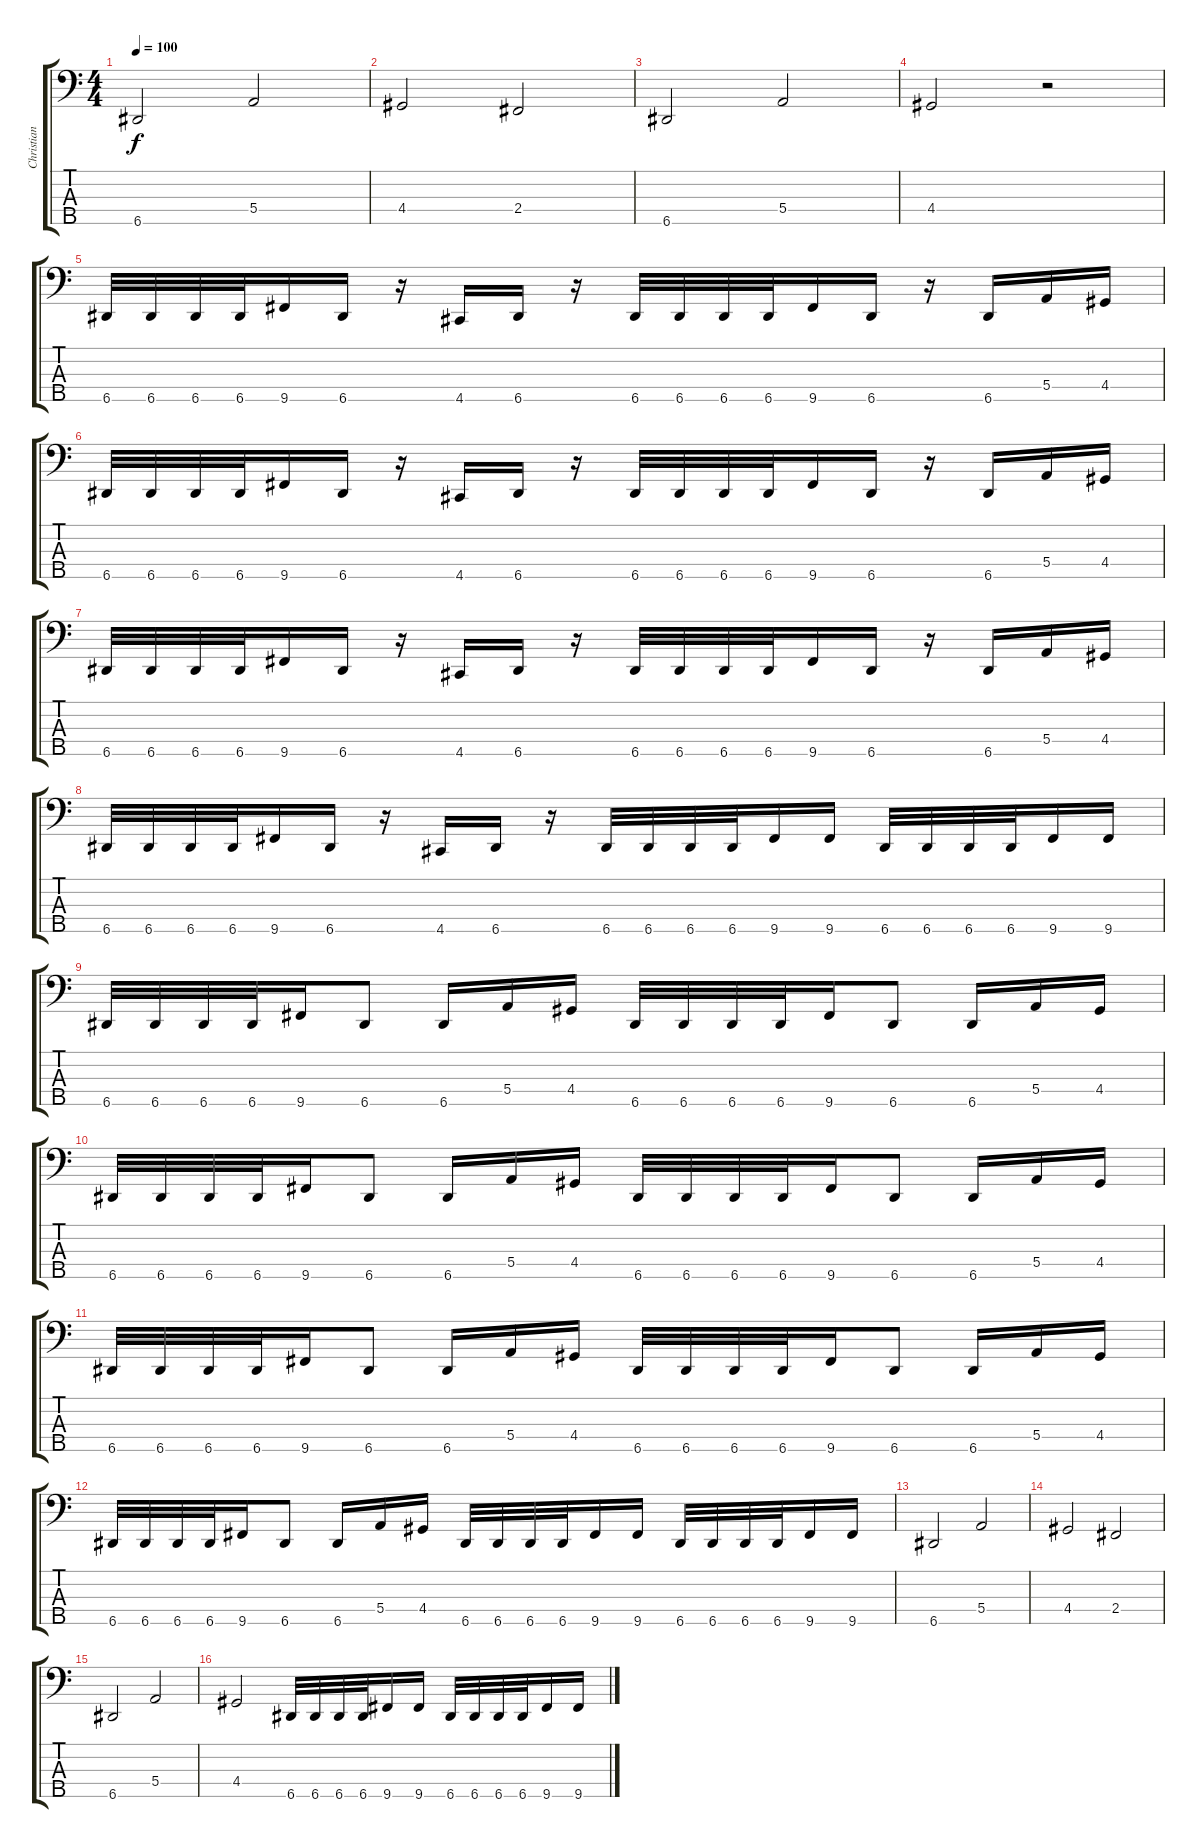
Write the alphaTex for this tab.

\track ("Christian" "Christian") {instrument electricbasspick}
\staff {score tabs}
\tuning (G2 D2 A1 E1 A0) {hide}
\ts (4 4)
\tempo 100
\clef f4
\ks c
6.5.2{dy f} 5.4.2 |
4.4.2 2.4.2 |
6.5.2 5.4.2 |
4.4.2 r.2 |
6.5.32 6.5.32 6.5.32 6.5.32 9.5.16 6.5.16 r.16 4.5.16 6.5.16 r.16 6.5.32 6.5.32 6.5.32 6.5.32 9.5.16 6.5.16 r.16 6.5.16 5.4.16 4.4.16 |
6.5.32 6.5.32 6.5.32 6.5.32 9.5.16 6.5.16 r.16 4.5.16 6.5.16 r.16 6.5.32 6.5.32 6.5.32 6.5.32 9.5.16 6.5.16 r.16 6.5.16 5.4.16 4.4.16 |
6.5.32 6.5.32 6.5.32 6.5.32 9.5.16 6.5.16 r.16 4.5.16 6.5.16 r.16 6.5.32 6.5.32 6.5.32 6.5.32 9.5.16 6.5.16 r.16 6.5.16 5.4.16 4.4.16 |
6.5.32 6.5.32 6.5.32 6.5.32 9.5.16 6.5.16 r.16 4.5.16 6.5.16 r.16 6.5.32 6.5.32 6.5.32 6.5.32 9.5.16 9.5.16 6.5.32 6.5.32 6.5.32 6.5.32 9.5.16 9.5.16 |
6.5.32 6.5.32 6.5.32 6.5.32 9.5.16 6.5.8 6.5.16 5.4.16 4.4.16 6.5.32 6.5.32 6.5.32 6.5.32 9.5.16 6.5.8 6.5.16 5.4.16 4.4.16 |
6.5.32 6.5.32 6.5.32 6.5.32 9.5.16 6.5.8 6.5.16 5.4.16 4.4.16 6.5.32 6.5.32 6.5.32 6.5.32 9.5.16 6.5.8 6.5.16 5.4.16 4.4.16 |
6.5.32 6.5.32 6.5.32 6.5.32 9.5.16 6.5.8 6.5.16 5.4.16 4.4.16 6.5.32 6.5.32 6.5.32 6.5.32 9.5.16 6.5.8 6.5.16 5.4.16 4.4.16 |
6.5.32 6.5.32 6.5.32 6.5.32 9.5.16 6.5.8 6.5.16 5.4.16 4.4.16 6.5.32 6.5.32 6.5.32 6.5.32 9.5.16 9.5.16 6.5.32 6.5.32 6.5.32 6.5.32 9.5.16 9.5.16 |
6.5.2 5.4.2 |
4.4.2 2.4.2 |
6.5.2 5.4.2 |
4.4.2 6.5.32 6.5.32 6.5.32 6.5.32 9.5.16 9.5.16 6.5.32 6.5.32 6.5.32 6.5.32 9.5.16 9.5.16
